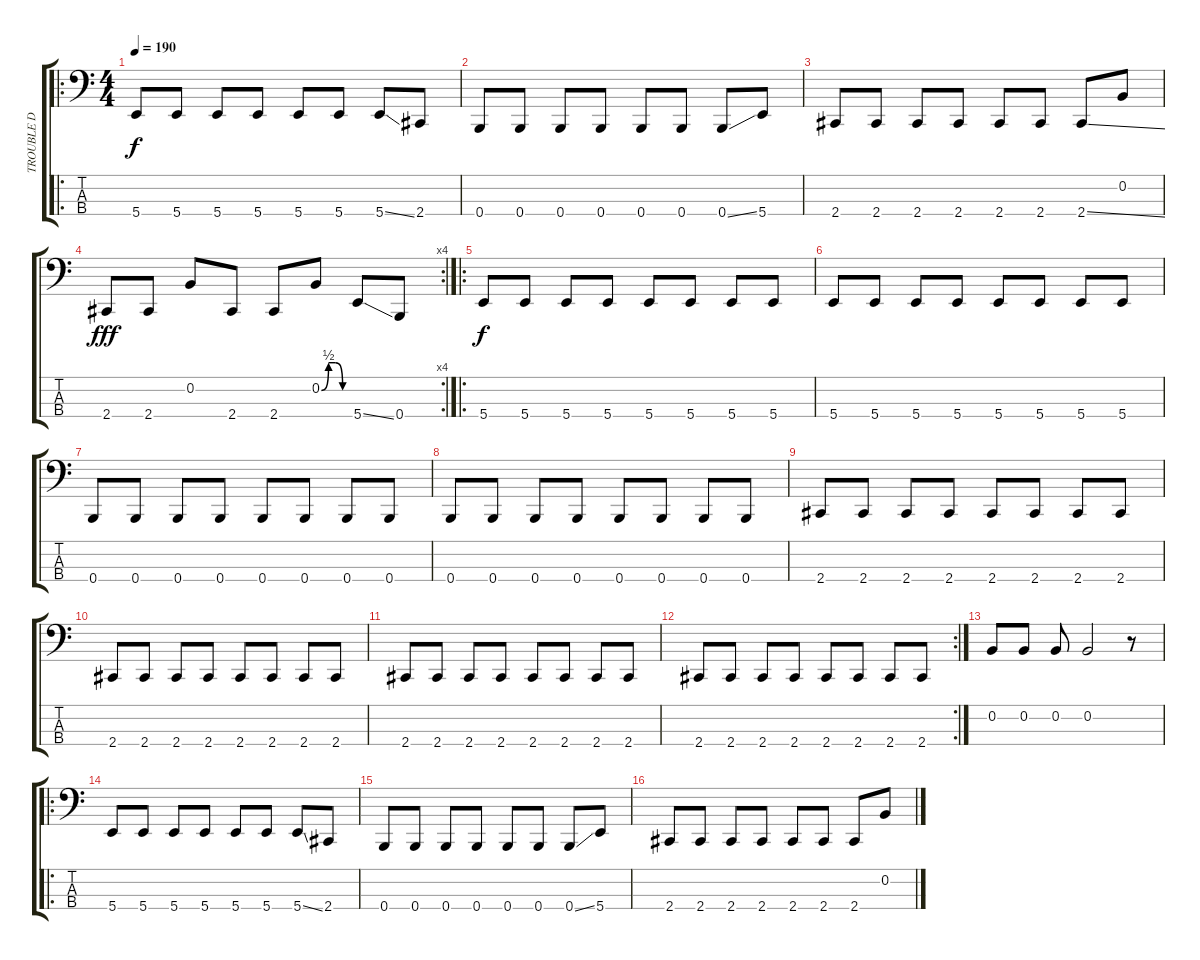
\track ("TROUBLE D" "TROUBLE D") {instrument electricbasspick}
\staff {score tabs}
\tuning (E2 B1 Gb1 B0) {hide}
\ro
\ts (4 4)
\tempo 190
\clef f4
\ks c
5.4.8{dy f} 5.4.8 5.4.8 5.4.8 5.4.8 5.4.8 5.4{ss}.8 2.4.8 |
0.4.8 0.4.8 0.4.8 0.4.8 0.4.8 0.4.8 0.4{ss}.8 5.4.8 |
2.4.8 2.4.8 2.4.8 2.4.8 2.4.8 2.4.8 2.4{ss}.8 0.2.8 |
\rc 4
2.4.8{dy fff} 2.4.8 0.2.8 2.4.8 2.4.8 0.2{be (custom 0 0 15 2 30 2 45 0 60 0)}.8 5.4{ss}.8 0.4.8 |
\ro
5.4.8{dy f} 5.4.8 5.4.8 5.4.8 5.4.8 5.4.8 5.4.8 5.4.8 |
5.4.8 5.4.8 5.4.8 5.4.8 5.4.8 5.4.8 5.4.8 5.4.8 |
0.4.8 0.4.8 0.4.8 0.4.8 0.4.8 0.4.8 0.4.8 0.4.8 |
0.4.8 0.4.8 0.4.8 0.4.8 0.4.8 0.4.8 0.4.8 0.4.8 |
2.4.8 2.4.8 2.4.8 2.4.8 2.4.8 2.4.8 2.4.8 2.4.8 |
2.4.8 2.4.8 2.4.8 2.4.8 2.4.8 2.4.8 2.4.8 2.4.8 |
2.4.8 2.4.8 2.4.8 2.4.8 2.4.8 2.4.8 2.4.8 2.4.8 |
\rc 2
2.4.8 2.4.8 2.4.8 2.4.8 2.4.8 2.4.8 2.4.8 2.4.8 |
0.2.8 0.2.8 0.2.8 0.2.2 r.8 |
\ro
5.4.8 5.4.8 5.4.8 5.4.8 5.4.8 5.4.8 5.4{ss}.8 2.4.8 |
0.4.8 0.4.8 0.4.8 0.4.8 0.4.8 0.4.8 0.4{ss}.8 5.4.8 |
2.4.8 2.4.8 2.4.8 2.4.8 2.4.8 2.4.8 2.4{ss}.8 0.2.8
